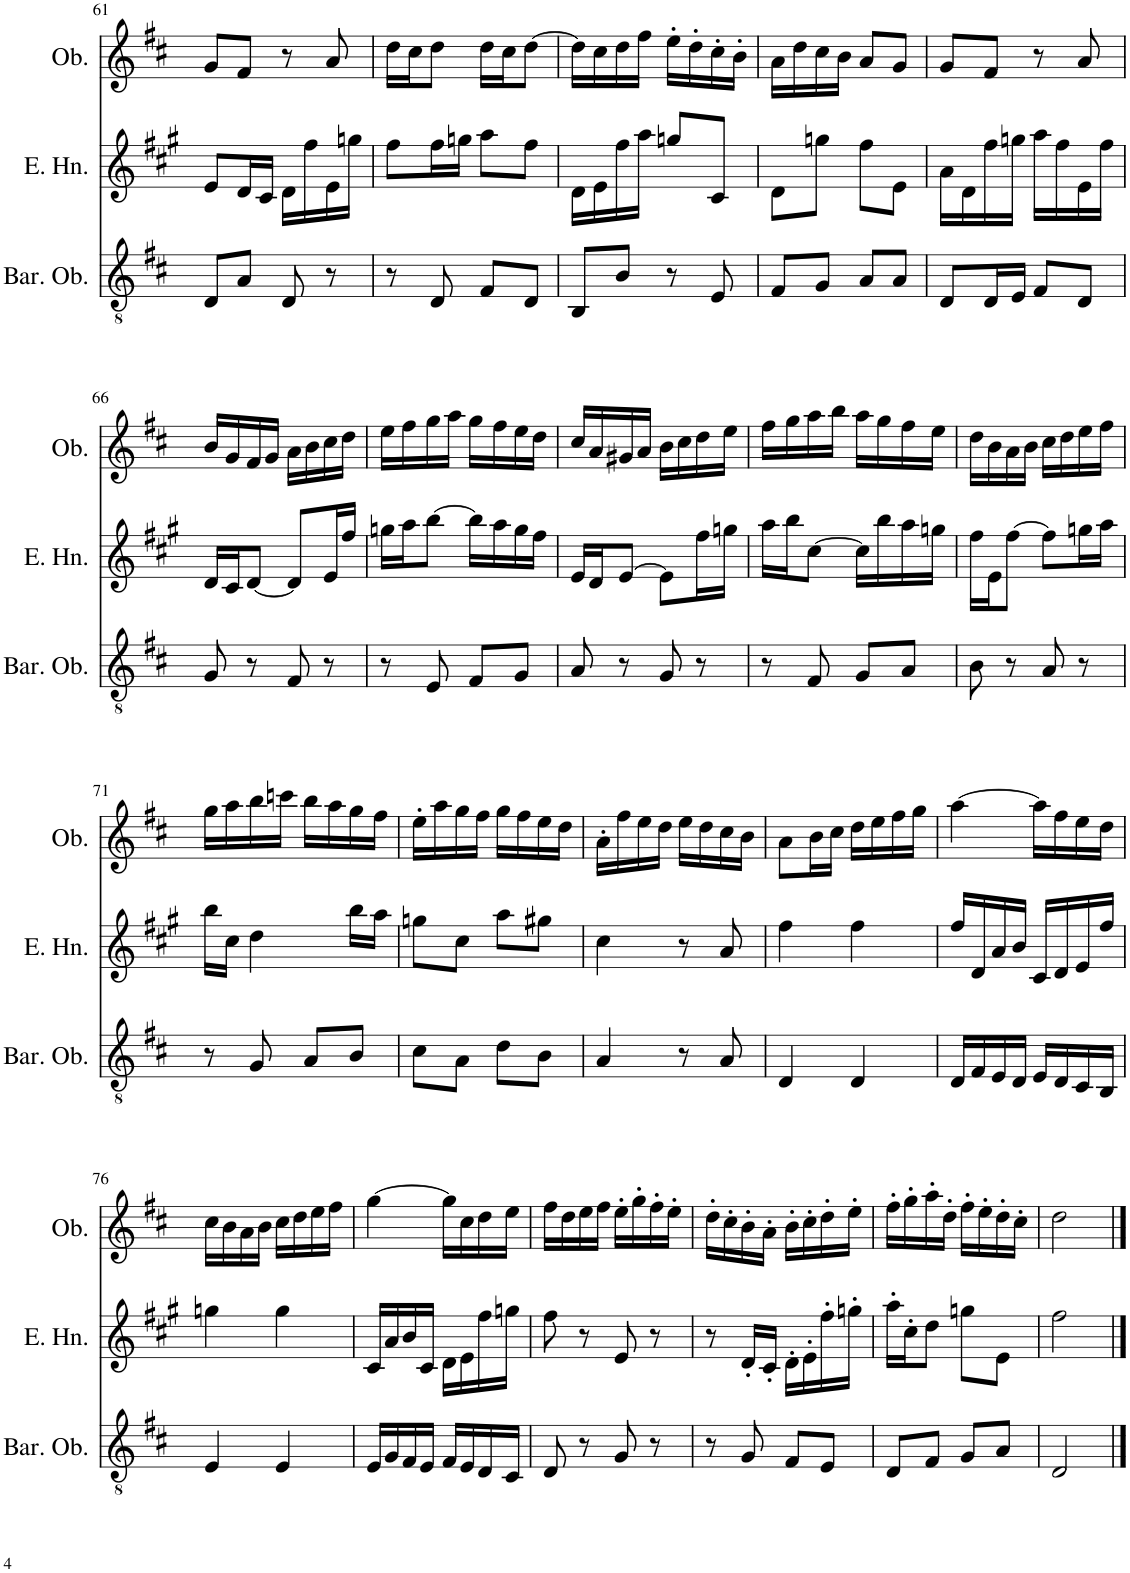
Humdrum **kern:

**kern	**kern	**kern
*part3	*part2	*part1
*staff3	*staff2	*staff1
*I"Baritone Oboe	*I"English Horn	*I"Oboe
*I'Bar. Ob.	*I'E. Hn.	*I'Ob.
!!LO:PB:g=z
*clefGv2	*clefG2	*clefG2
*	*Trd4c7	*
*k[f#c#]	*k[f#c#g#]	*k[f#c#]
*M2/4	*M2/4	*M2/4
=61	=61	=61
8D/L	8e/L	8g/L
8A/J	16d/L	8f#/J
.	16c#/JJ	.
8D/	16d\LL	8r
.	16ff#\	.
8r	16e\	8a/
.	16ggn\JJ	.
=62	=62	=62
8r	8ff#\L	16dd\LL
.	.	16cc#\J
8D/	16ff#\L	8dd\J
.	16ggn\JJ	.
8F#/L	8aa\L	16dd\LL
.	.	16cc#\J
8D/J	8ff#\J	[8dd\J
=63	=63	=63
8BB/L	16d\LL	16dd\LL]
.	16e\	16cc#\
8B/J	16ff#\	16dd\
.	16aa\JJ	16ff#\JJ
8r	8ggn/L	16ee'\LL
.	.	16dd'\
8E/	8c#/J	16cc#'\
.	.	16b'\JJ
=64	=64	=64
8F#/L	8d\L	16a\LL
.	.	16dd\
8G/J	8ggn\J	16cc#\
.	.	16b\JJ
8A/L	8ff#\L	8a/L
8A/J	8e\J	8g/J
=65	=65	=65
8D/L	16a\LL	8g/L
.	16d\	.
16D/L	16ff#\	8f#/J
16E/JJ	16ggn\JJ	.
8F#/L	16aa\LL	8r
.	16ff#\	.
8D/J	16e\	8a/
.	16ff#\JJ	.
!!LO:LB:g=z
=66	=66	=66
8G/	16d/LL	16b/LL
.	16c#/J	16g/
8r	[8d/J	16f#/
.	.	16g/JJ
8F#/	8d/L]	16a\LL
.	.	16b\
8r	16e/L	16cc#\
.	16ff#/JJ	16dd\JJ
=67	=67	=67
8r	16ggn\LL	16ee\LL
.	16aa\J	16ff#\
8E/	[8bb\J	16gg\
.	.	16aa\JJ
8F#/L	16bb\LL]	16gg\LL
.	16aa\	16ff#\
8G/J	16gg\	16ee\
.	16ff#\JJ	16dd\JJ
=68	=68	=68
8A/	16e/LL	16cc#/LL
.	16d/J	16a/
8r	[8e/J	16g#X/
.	.	16a/JJ
8G/	8e\L]	16b\LL
.	.	16cc#\
8r	16ff#\L	16dd\
.	16ggn\JJ	16ee\JJ
=69	=69	=69
8r	16aa\LL	16ff#\LL
.	16bb\J	16gg\
8F#/	[8cc#\J	16aa\
.	.	16bb\JJ
8G/L	16cc#\LL]	16aa\LL
.	16bb\	16gg\
8A/J	16aa\	16ff#\
.	16ggn\JJ	16ee\JJ
=70	=70	=70
8B\	16ff#\LL	16dd\LL
.	16e\J	16b\
8r	[8ff#\J	16a\
.	.	16b\JJ
8A/	8ff#\L]	16cc#\LL
.	.	16dd\
8r	16ggn\L	16ee\
.	16aa\JJ	16ff#\JJ
!!LO:LB:g=z
=71	=71	=71
8r	16bb\LL	16gg\LL
.	16cc#\JJ	16aa\
8G/	4dd\	16bb\
.	.	16cccn\JJ
8A/L	.	16bb\LL
.	.	16aa\
8B/J	16bb\LL	16gg\
.	16aa\JJ	16ff#\JJ
=72	=72	=72
8c#\L	8ggn\L	16ee'\LL
.	.	16aa\
8A\J	8cc#\J	16gg\
.	.	16ff#\JJ
8d\L	8aa\L	16gg\LL
.	.	16ff#\
8B\J	8gg#X\J	16ee\
.	.	16dd\JJ
=73	=73	=73
4A/	4cc#\	16a'\LL
.	.	16ff#\
.	.	16ee\
.	.	16dd\JJ
8r	8r	16ee\LL
.	.	16dd\
8A/	8a/	16cc#\
.	.	16b\JJ
=74	=74	=74
4D/	4ff#\	8a\L
.	.	16b\L
.	.	16cc#\JJ
4D/	4ff#\	16dd\LL
.	.	16ee\
.	.	16ff#\
.	.	16gg\JJ
=75	=75	=75
16D/LL	16ff#/LL	[4aa\
16F#/	16d/	.
16E/	16a/	.
16D/JJ	16b/JJ	.
16E/LL	16c#/LL	16aa\LL]
16D/	16d/	16ff#\
16C#/	16e/	16ee\
16BB/JJ	16ff#/JJ	16dd\JJ
!!LO:LB:g=z
=76	=76	=76
4E/	4ggn\	16cc#\LL
.	.	16b\
.	.	16a\
.	.	16b\JJ
4E/	4gg\	16cc#\LL
.	.	16dd\
.	.	16ee\
.	.	16ff#\JJ
=77	=77	=77
16E/LL	16c#/LL	[4gg\
16G/	16a/	.
16F#/	16b/	.
16E/JJ	16c#/JJ	.
16F#/LL	16d\LL	16gg\LL]
16E/	16e\	16cc#\
16D/	16ff#\	16dd\
16C#/JJ	16ggn\JJ	16ee\JJ
=78	=78	=78
8D/	8ff#\	16ff#\LL
.	.	16dd\
8r	8r	16ee\
.	.	16ff#\JJ
8G/	8e/	16ee'\LL
.	.	16gg'\
8r	8r	16ff#'\
.	.	16ee'\JJ
=79	=79	=79
8r	8r	16dd'\LL
.	.	16cc#'\
8G/	16d'/LL	16b'\
.	16c#'/JJ	16a'\JJ
8F#/L	16d'\LL	16b'\LL
.	16e'\	16cc#'\
8E/J	16ff#'\	16dd'\
.	16ggn'\JJ	16ee'\JJ
=80	=80	=80
8D/L	16aa'\LL	16ff#'\LL
.	16cc#'\J	16gg'\
8F#/J	8dd\J	16aa'\
.	.	16dd'\JJ
8G/L	8ggn\L	16ff#'\LL
.	.	16ee'\
8A/J	8e\J	16dd'\
.	.	16cc#'\JJ
=81	=81	=81
2D/	2ff#\	2dd\
==	==	==
*-	*-	*-
